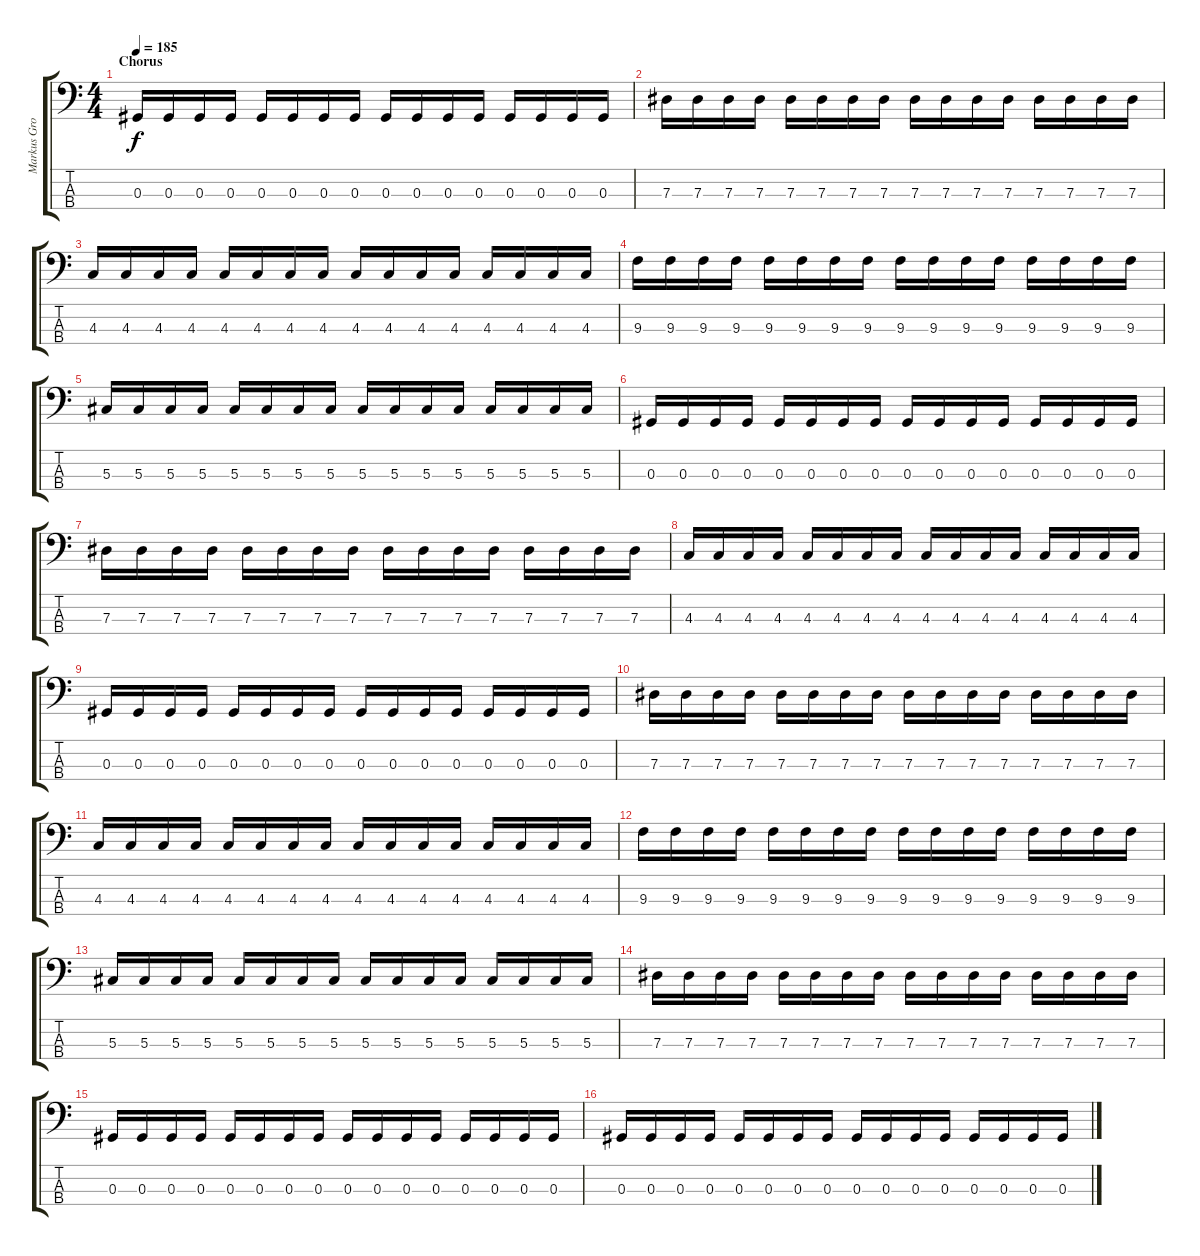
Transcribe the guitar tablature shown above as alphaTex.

\track ("Markus Grosskopf" "Markus Gro") {instrument electricbasspick}
\staff {score tabs}
\tuning (Gb2 Db2 Ab1 Eb1) {hide}
\ts (4 4)
\section ("" "Chorus")
\tempo 185
\clef f4
\ks c
0.3.16{dy f volume 13} 0.3.16 0.3.16 0.3.16 0.3.16 0.3.16 0.3.16 0.3.16 0.3.16 0.3.16 0.3.16 0.3.16 0.3.16 0.3.16 0.3.16 0.3.16 |
7.3.16 7.3.16 7.3.16 7.3.16 7.3.16 7.3.16 7.3.16 7.3.16 7.3.16 7.3.16 7.3.16 7.3.16 7.3.16 7.3.16 7.3.16 7.3.16 |
4.3.16 4.3.16 4.3.16 4.3.16 4.3.16 4.3.16 4.3.16 4.3.16 4.3.16 4.3.16 4.3.16 4.3.16 4.3.16 4.3.16 4.3.16 4.3.16 |
9.3.16 9.3.16 9.3.16 9.3.16 9.3.16 9.3.16 9.3.16 9.3.16 9.3.16 9.3.16 9.3.16 9.3.16 9.3.16 9.3.16 9.3.16 9.3.16 |
5.3.16 5.3.16 5.3.16 5.3.16 5.3.16 5.3.16 5.3.16 5.3.16 5.3.16 5.3.16 5.3.16 5.3.16 5.3.16 5.3.16 5.3.16 5.3.16 |
0.3.16 0.3.16 0.3.16 0.3.16 0.3.16 0.3.16 0.3.16 0.3.16 0.3.16 0.3.16 0.3.16 0.3.16 0.3.16 0.3.16 0.3.16 0.3.16 |
7.3.16 7.3.16 7.3.16 7.3.16 7.3.16 7.3.16 7.3.16 7.3.16 7.3.16 7.3.16 7.3.16 7.3.16 7.3.16 7.3.16 7.3.16 7.3.16 |
4.3.16 4.3.16 4.3.16 4.3.16 4.3.16 4.3.16 4.3.16 4.3.16 4.3.16 4.3.16 4.3.16 4.3.16 4.3.16 4.3.16 4.3.16 4.3.16 |
0.3.16 0.3.16 0.3.16 0.3.16 0.3.16 0.3.16 0.3.16 0.3.16 0.3.16 0.3.16 0.3.16 0.3.16 0.3.16 0.3.16 0.3.16 0.3.16 |
7.3.16 7.3.16 7.3.16 7.3.16 7.3.16 7.3.16 7.3.16 7.3.16 7.3.16 7.3.16 7.3.16 7.3.16 7.3.16 7.3.16 7.3.16 7.3.16 |
4.3.16 4.3.16 4.3.16 4.3.16 4.3.16 4.3.16 4.3.16 4.3.16 4.3.16 4.3.16 4.3.16 4.3.16 4.3.16 4.3.16 4.3.16 4.3.16 |
9.3.16 9.3.16 9.3.16 9.3.16 9.3.16 9.3.16 9.3.16 9.3.16 9.3.16 9.3.16 9.3.16 9.3.16 9.3.16 9.3.16 9.3.16 9.3.16 |
5.3.16 5.3.16 5.3.16 5.3.16 5.3.16 5.3.16 5.3.16 5.3.16 5.3.16 5.3.16 5.3.16 5.3.16 5.3.16 5.3.16 5.3.16 5.3.16 |
7.3.16 7.3.16 7.3.16 7.3.16 7.3.16 7.3.16 7.3.16 7.3.16 7.3.16 7.3.16 7.3.16 7.3.16 7.3.16 7.3.16 7.3.16 7.3.16 |
0.3.16 0.3.16 0.3.16 0.3.16 0.3.16 0.3.16 0.3.16 0.3.16 0.3.16 0.3.16 0.3.16 0.3.16 0.3.16 0.3.16 0.3.16 0.3.16 |
0.3.16 0.3.16 0.3.16 0.3.16 0.3.16 0.3.16 0.3.16 0.3.16 0.3.16 0.3.16 0.3.16 0.3.16 0.3.16 0.3.16 0.3.16 0.3.16
